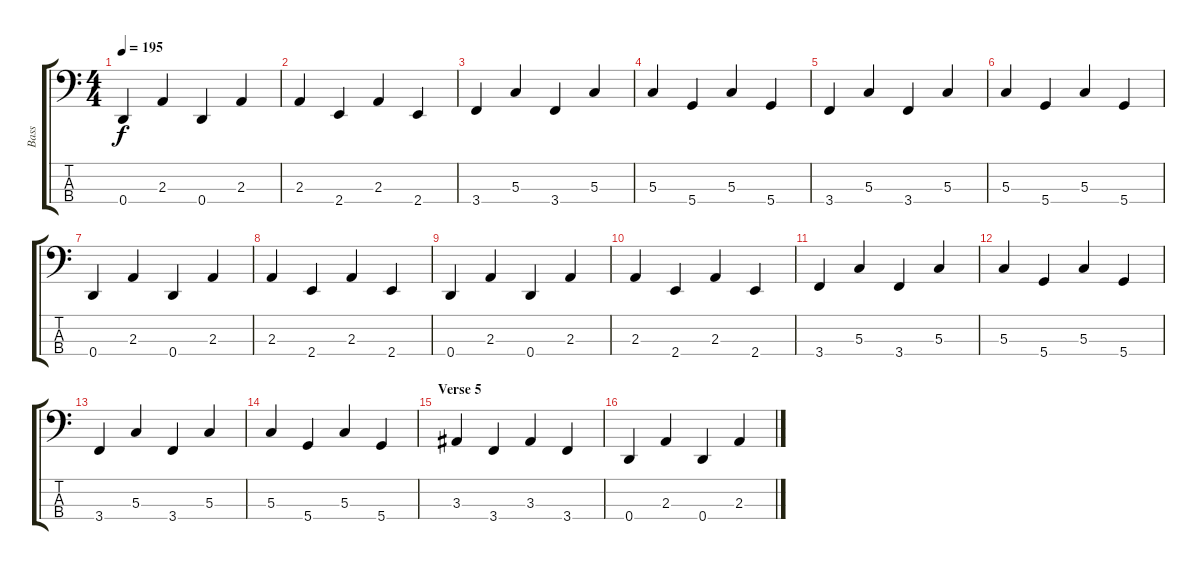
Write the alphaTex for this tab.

\track ("Bass" "Bass") {instrument electricbassfinger}
\staff {score tabs}
\tuning (F2 C2 G1 D1) {hide}
\ts (4 4)
\tempo 195
\clef f4
\ks c
0.4.4{dy f} 2.3.4 0.4.4 2.3.4 |
2.3.4 2.4.4 2.3.4 2.4.4 |
3.4.4 5.3.4 3.4.4 5.3.4 |
5.3.4 5.4.4 5.3.4 5.4.4 |
3.4.4 5.3.4 3.4.4 5.3.4 |
5.3.4 5.4.4 5.3.4 5.4.4 |
0.4.4 2.3.4 0.4.4 2.3.4 |
2.3.4 2.4.4 2.3.4 2.4.4 |
0.4.4 2.3.4 0.4.4 2.3.4 |
2.3.4 2.4.4 2.3.4 2.4.4 |
3.4.4 5.3.4 3.4.4 5.3.4 |
5.3.4 5.4.4 5.3.4 5.4.4 |
3.4.4 5.3.4 3.4.4 5.3.4 |
5.3.4 5.4.4 5.3.4 5.4.4 |
\section ("" "Verse 5")
3.3.4 3.4.4 3.3.4 3.4.4 |
0.4.4 2.3.4 0.4.4 2.3.4
